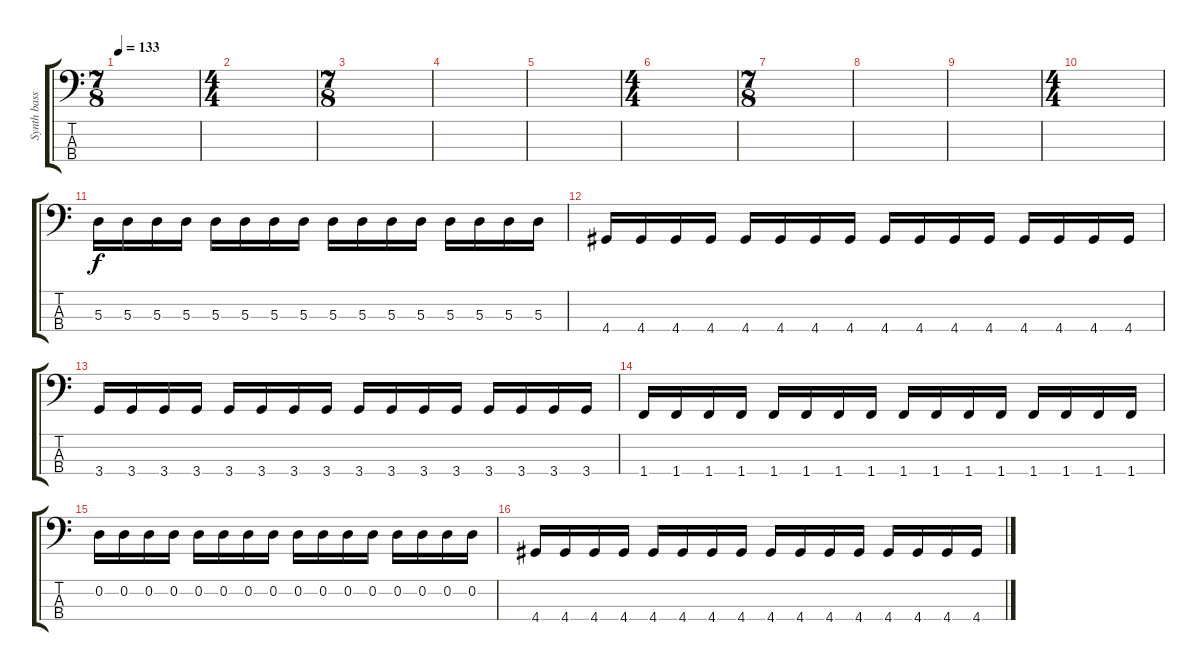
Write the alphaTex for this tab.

\track ("Synth bass" "Synth bass") {instrument synthbass2}
\staff {score tabs}
\tuning (G2 D2 A1 E1) {hide}
\ts (7 8)
\tempo 133
\clef f4
\ks c
|
\ts (4 4)
|
\ts (7 8)
|
|
|
\ts (4 4)
|
\ts (7 8)
|
|
|
\ts (4 4)
|
5.3.16 5.3.16 5.3.16 5.3.16 5.3.16 5.3.16 5.3.16 5.3.16 5.3.16 5.3.16 5.3.16 5.3.16 5.3.16 5.3.16 5.3.16 5.3.16 |
4.4.16 4.4.16 4.4.16 4.4.16 4.4.16 4.4.16 4.4.16 4.4.16 4.4.16 4.4.16 4.4.16 4.4.16 4.4.16 4.4.16 4.4.16 4.4.16 |
3.4.16 3.4.16 3.4.16 3.4.16 3.4.16 3.4.16 3.4.16 3.4.16 3.4.16 3.4.16 3.4.16 3.4.16 3.4.16 3.4.16 3.4.16 3.4.16 |
1.4.16 1.4.16 1.4.16 1.4.16 1.4.16 1.4.16 1.4.16 1.4.16 1.4.16 1.4.16 1.4.16 1.4.16 1.4.16 1.4.16 1.4.16 1.4.16 |
0.2.16 0.2.16 0.2.16 0.2.16 0.2.16 0.2.16 0.2.16 0.2.16 0.2.16 0.2.16 0.2.16 0.2.16 0.2.16 0.2.16 0.2.16 0.2.16 |
4.4.16 4.4.16 4.4.16 4.4.16 4.4.16 4.4.16 4.4.16 4.4.16 4.4.16 4.4.16 4.4.16 4.4.16 4.4.16 4.4.16 4.4.16 4.4.16
